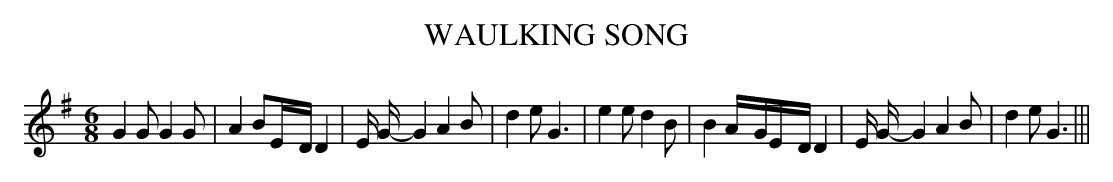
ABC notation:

X:1
T:WAULKING SONG
M:6/8
L:1/4
K:G
 G G/2 G G/2| A B/2E/4-D/4 D| E/4 G/4- G A B/2| d e/2 G3/2| e e/2 d B/2|\
 BA/4-G/4E/4-D/4 D| E/4 G/4- G A B/2| d e/2 G3/2|||
